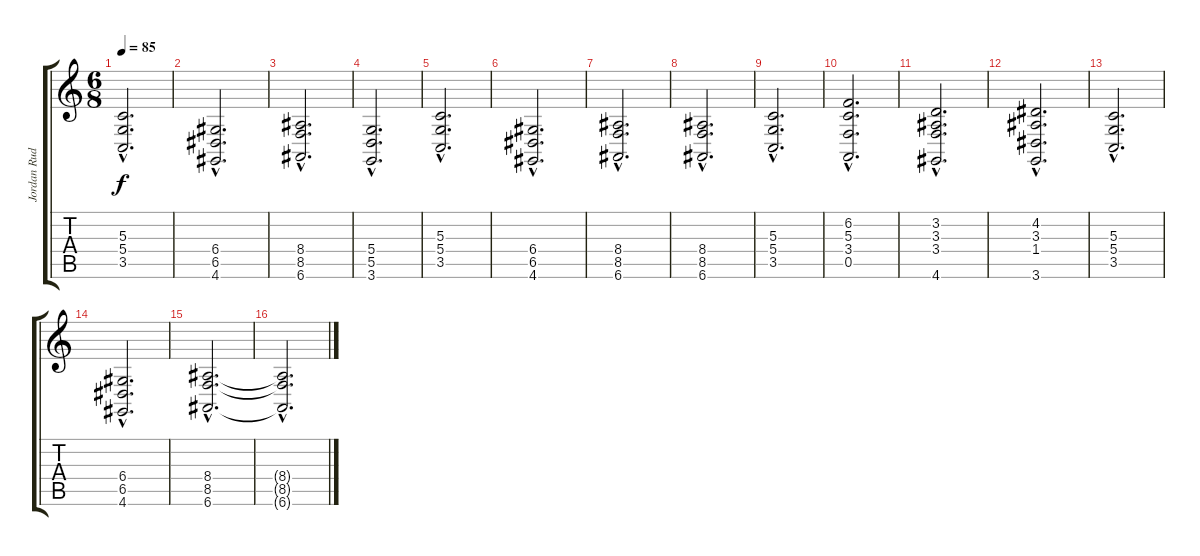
\track ("Jordan Rudess" "Jordan Rud") {instrument stringensemble1}
\staff {score tabs}
\tuning (E4 B3 G3 D3 A2 E2) {hide}
\ts (6 8)
\tempo 85
\clef g2
\ks c
(5.3{hac} 5.4{hac} 3.5{hac}).2{d dy f instrument stringensemble1} |
(6.4{hac} 6.5{hac} 4.6{hac}).2{d} |
(8.4{hac} 8.5{hac} 6.6{hac}).2{d} |
(5.4{hac} 5.5{hac} 3.6{hac}).2{d} |
(5.3{hac} 5.4{hac} 3.5{hac}).2{d} |
(6.4{hac} 6.5{hac} 4.6{hac}).2{d} |
(8.4{hac} 8.5{hac} 6.6{hac}).2{d} |
(8.4{hac} 8.5{hac} 6.6{hac}).2{d} |
(5.3{hac} 5.4{hac} 3.5{hac}).2{d} |
(6.2{hac} 5.3{hac} 3.4{hac} 0.5{hac}).2{d} |
(3.2{hac} 3.3{hac} 3.4{hac} 4.6{hac}).2{d} |
(4.2{hac} 3.3{hac} 1.4{hac} 3.6{hac}).2{d} |
(5.3{hac} 5.4{hac} 3.5{hac}).2{d} |
(6.4{hac} 6.5{hac} 4.6{hac}).2{d} |
(8.4{hac} 8.5{hac} 6.6{hac}).2{d} |
(8.4{hac t} 8.5{hac t} 6.6{hac t}).2{d}
